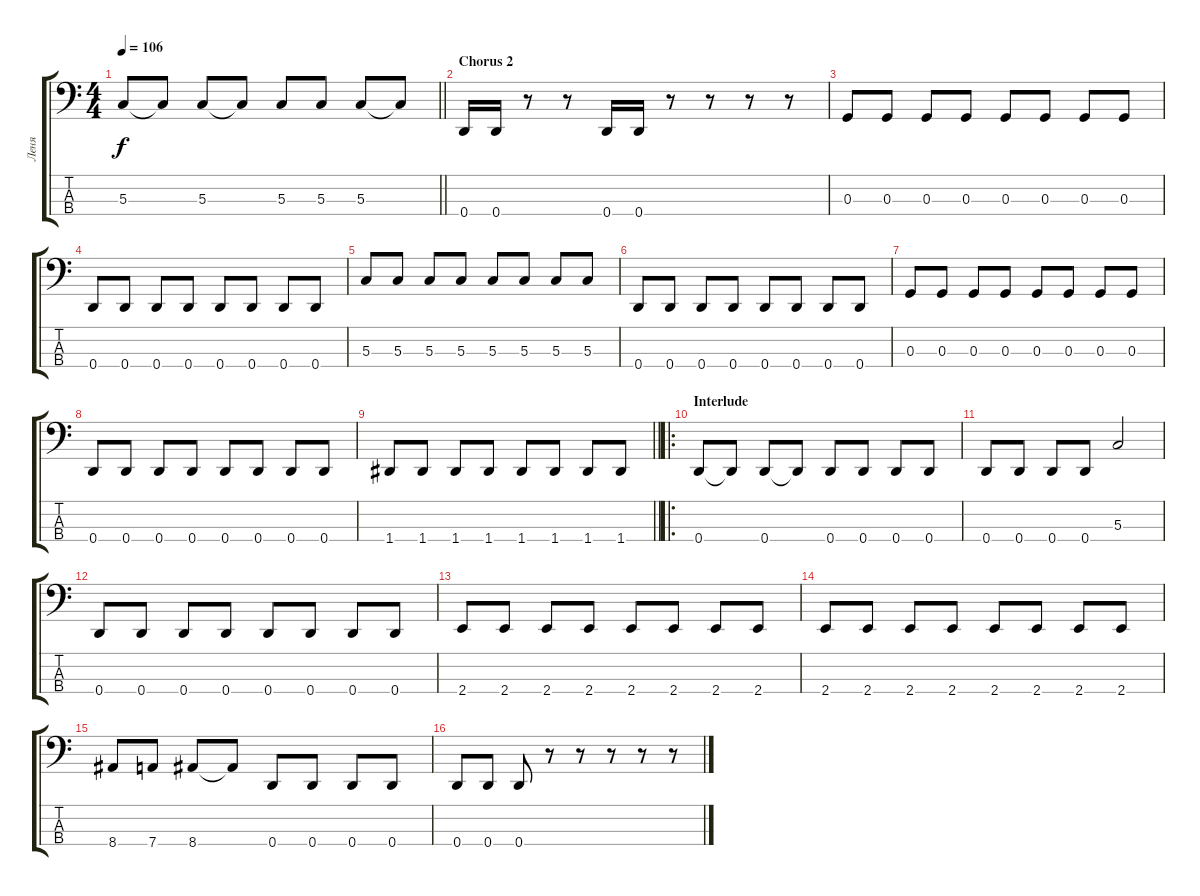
\track ("Леня" "Леня") {instrument electricbassfinger}
\staff {score tabs}
\tuning (F2 C2 G1 D1) {hide}
\ts (4 4)
\tempo 106
\clef f4
\barLineRight lightlight
\ks c
5.3.8{dy f} 5.3{t}.8 5.3.8 5.3{t}.8 5.3.8 5.3.8 5.3.8 5.3{t}.8 |
\section ("" "Chorus 2")
0.4.16 0.4.16 r.8 r.8 0.4.16 0.4.16 r.8 r.8 r.8 r.8 |
0.3.8 0.3.8 0.3.8 0.3.8 0.3.8 0.3.8 0.3.8 0.3.8 |
0.4.8 0.4.8 0.4.8 0.4.8 0.4.8 0.4.8 0.4.8 0.4.8 |
5.3.8 5.3.8 5.3.8 5.3.8 5.3.8 5.3.8 5.3.8 5.3.8 |
0.4.8 0.4.8 0.4.8 0.4.8 0.4.8 0.4.8 0.4.8 0.4.8 |
0.3.8 0.3.8 0.3.8 0.3.8 0.3.8 0.3.8 0.3.8 0.3.8 |
0.4.8 0.4.8 0.4.8 0.4.8 0.4.8 0.4.8 0.4.8 0.4.8 |
\barLineRight lightlight
1.4.8 1.4.8 1.4.8 1.4.8 1.4.8 1.4.8 1.4.8 1.4.8 |
\ro
\section ("" "Interlude")
0.4.8 0.4{t}.8 0.4.8 0.4{t}.8 0.4.8 0.4.8 0.4.8 0.4.8 |
0.4.8 0.4.8 0.4.8 0.4.8 5.3.2 |
0.4.8 0.4.8 0.4.8 0.4.8 0.4.8 0.4.8 0.4.8 0.4.8 |
2.4.8 2.4.8 2.4.8 2.4.8 2.4.8 2.4.8 2.4.8 2.4.8 |
2.4.8 2.4.8 2.4.8 2.4.8 2.4.8 2.4.8 2.4.8 2.4.8 |
8.4.8 7.4.8 8.4.8 8.4{t}.8 0.4.8 0.4.8 0.4.8 0.4.8 |
0.4.8 0.4.8 0.4.8 r.8 r.8 r.8 r.8 r.8
